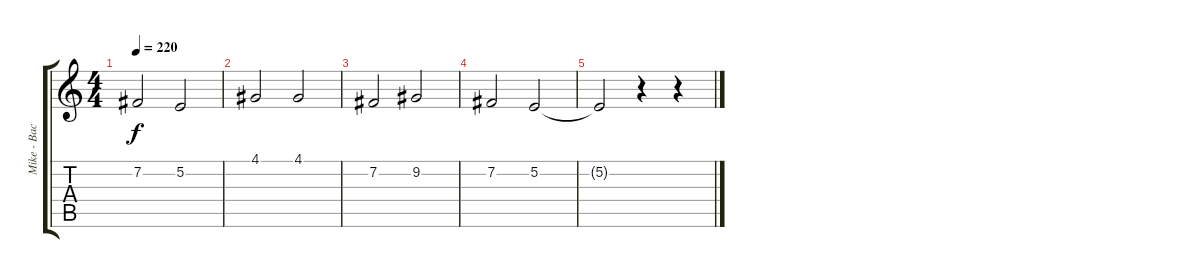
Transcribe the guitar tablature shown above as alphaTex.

\track ("Mike - Backup Vocals" "Mike - Bac") {instrument baritonesax}
\staff {score tabs}
\tuning (E4 B3 G3 D3 A2 E2) {hide}
\ts (4 4)
\tempo 220
\clef g2
\ks c
7.2.2{dy f} 5.2.2 |
4.1.2 4.1.2 |
7.2.2 9.2.2 |
7.2.2 5.2.2 |
5.2{t}.2 r.4 r.4
